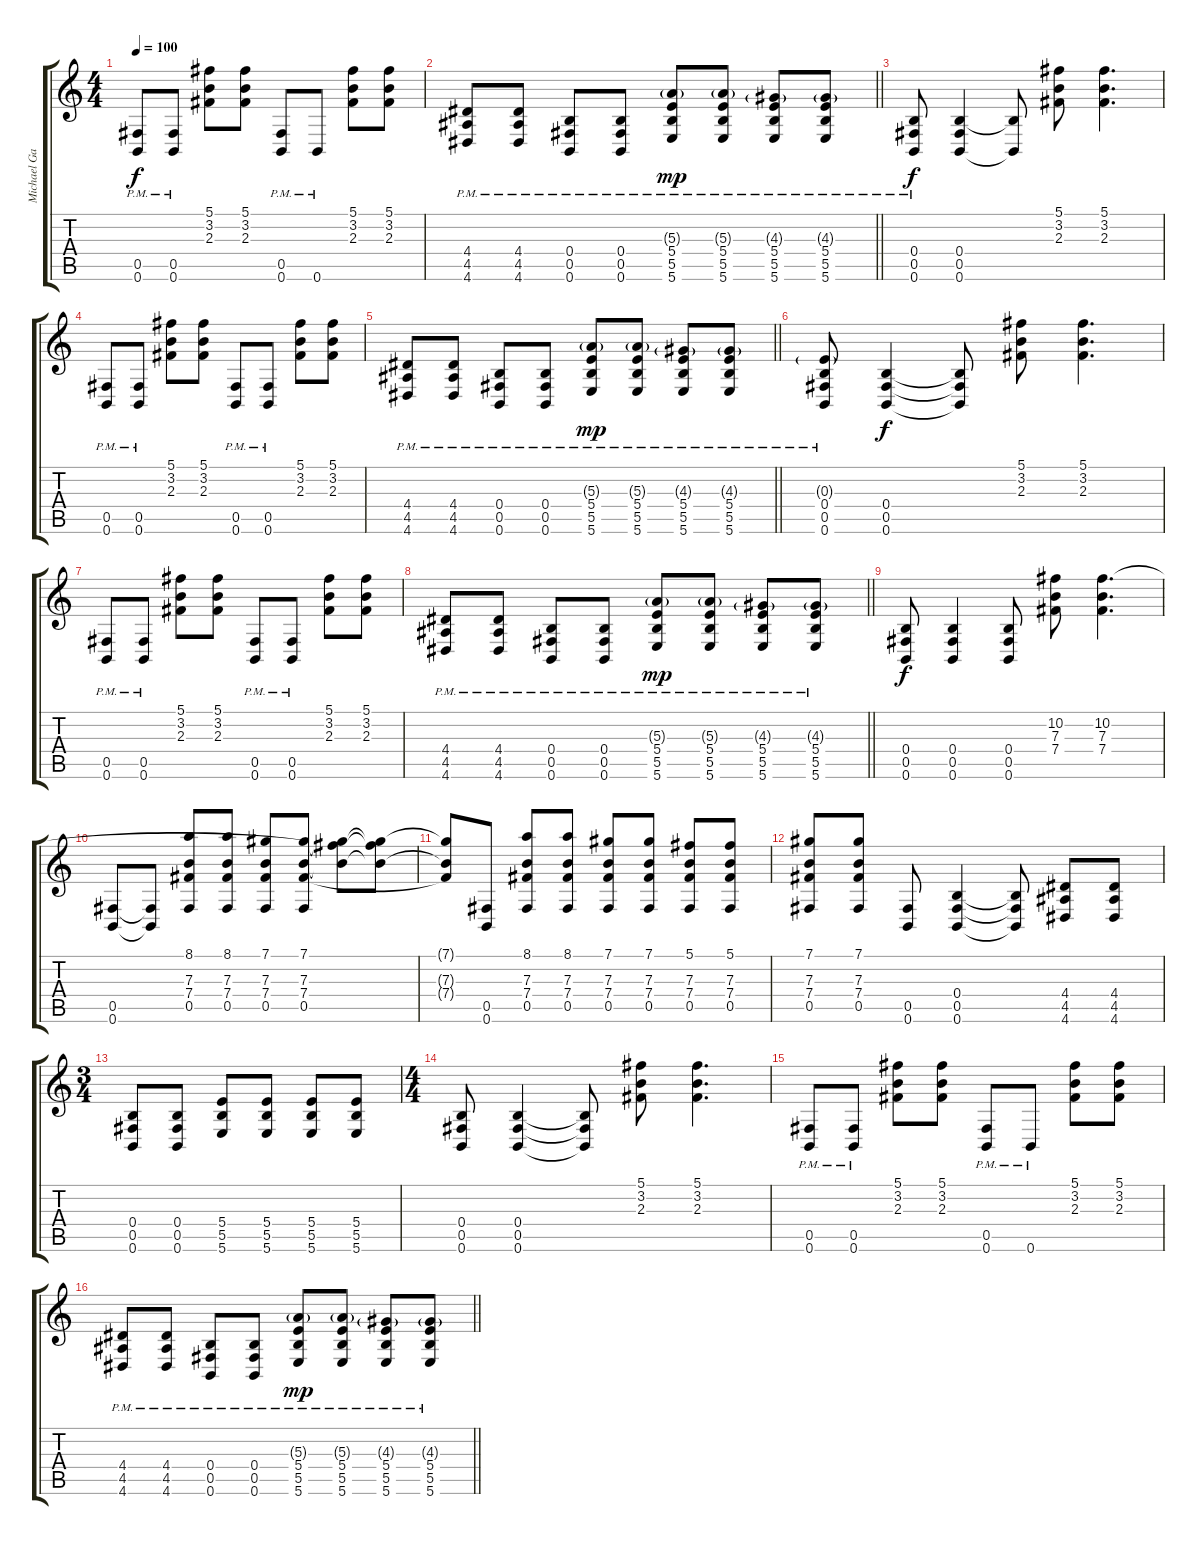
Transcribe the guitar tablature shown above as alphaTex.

\track ("Michael Gallagher" "Michael Ga") {instrument distortionguitar}
\staff {score tabs}
\tuning (Db4 Ab3 E3 B2 Gb2 B1) {hide}
\ts (4 4)
\tempo 100
\clef g2
\ks c
(0.5{pm} 0.6{pm}).8{dy f} (0.5{pm} 0.6{pm}).8 (5.1 3.2 2.3).8 (5.1 3.2 2.3).8 (0.5{pm} 0.6{pm}).8 0.6{pm}.8 (5.1 3.2 2.3).8 (5.1 3.2 2.3).8 |
\barLineRight lightlight
(4.4{pm} 4.5{pm} 4.6{pm}).8 (4.4{pm} 4.5{pm} 4.6{pm}).8 (0.4{pm} 0.5{pm} 0.6{pm}).8 (0.4{pm} 0.5{pm} 0.6{pm}).8 (5.3{g pm} 5.4{pm} 5.5{pm} 5.6{pm}).8{dy mp} (5.3{g pm} 5.4{pm} 5.5{pm} 5.6{pm}).8 (4.3{g pm} 5.4{pm} 5.5{pm} 5.6{pm}).8 (4.3{g pm} 5.4{pm} 5.5{pm} 5.6{pm}).8 |
(0.4{pm} 0.5{pm} 0.6{pm}).8{dy f} (0.4 0.5 0.6).4 (0.4{t} 0.6{t}).8 (5.1 3.2 2.3).8 (5.1 3.2 2.3).4{d} |
(0.5{pm} 0.6{pm}).8 (0.5{pm} 0.6{pm}).8 (5.1 3.2 2.3).8 (5.1 3.2 2.3).8 (0.5{pm} 0.6{pm}).8 (0.5{pm} 0.6{pm}).8 (5.1 3.2 2.3).8 (5.1 3.2 2.3).8 |
\barLineRight lightlight
(4.4{pm} 4.5{pm} 4.6{pm}).8 (4.4{pm} 4.5{pm} 4.6{pm}).8 (0.4{pm} 0.5{pm} 0.6{pm}).8 (0.4{pm} 0.5{pm} 0.6{pm}).8 (5.3{g pm} 5.4{pm} 5.5{pm} 5.6{pm}).8{dy mp} (5.3{g pm} 5.4{pm} 5.5{pm} 5.6{pm}).8 (4.3{g pm} 5.4{pm} 5.5{pm} 5.6{pm}).8 (4.3{g pm} 5.4{pm} 5.5{pm} 5.6{pm}).8 |
(0.3{g} 0.4{pm} 0.5{pm} 0.6{pm}).8 (0.4 0.5 0.6).4{dy f} (0.4{t} 0.5{t} 0.6{t}).8 (5.1 3.2 2.3).8 (5.1 3.2 2.3).4{d} |
(0.5{pm} 0.6{pm}).8 (0.5{pm} 0.6{pm}).8 (5.1 3.2 2.3).8 (5.1 3.2 2.3).8 (0.5{pm} 0.6{pm}).8 (0.5{pm} 0.6{pm}).8 (5.1 3.2 2.3).8 (5.1 3.2 2.3).8 |
\barLineRight lightlight
(4.4{pm} 4.5{pm} 4.6{pm}).8 (4.4{pm} 4.5{pm} 4.6{pm}).8 (0.4{pm} 0.5{pm} 0.6{pm}).8 (0.4{pm} 0.5{pm} 0.6{pm}).8 (5.3{g pm} 5.4{pm} 5.5{pm} 5.6{pm}).8{dy mp} (5.3{g pm} 5.4{pm} 5.5{pm} 5.6{pm}).8 (4.3{g pm} 5.4{pm} 5.5{pm} 5.6{pm}).8 (4.3{g pm} 5.4{pm} 5.5{pm} 5.6{pm}).8 |
(0.4 0.5 0.6).8{dy f} (0.4 0.5 0.6).4 (0.4 0.5 0.6).8 (10.2 7.3 7.4).8 (10.2 7.3 7.4).4{d} |
(0.5 0.6).8 (0.5{t} 0.6{t}).8 (8.1 7.3 7.4 0.5).8 (8.1 7.3 7.4 0.5).8 (7.1 7.3 7.4 0.5).8 (7.1 7.3 7.4 0.5).8 (7.1{t} 10.2{t} 7.3{t}).8 (7.1{t} 10.2{t} 7.3{t}).8 |
(7.1{t} 7.3{t} 7.4{t}).8 (0.5 0.6).8 (8.1 7.3 7.4 0.5).8 (8.1 7.3 7.4 0.5).8 (7.1 7.3 7.4 0.5).8 (7.1 7.3 7.4 0.5).8 (5.1 7.3 7.4 0.5).8 (5.1 7.3 7.4 0.5).8 |
(7.1 7.3 7.4 0.5).8 (7.1 7.3 7.4 0.5).8 (0.5 0.6).8 (0.4 0.5 0.6).4 (0.4{t} 0.5{t} 0.6{t}).8 (4.4 4.5 4.6).8 (4.4 4.5 4.6).8 |
\ts (3 4)
(0.4 0.5 0.6).8 (0.4 0.5 0.6).8 (5.4 5.5 5.6).8 (5.4 5.5 5.6).8 (5.4 5.5 5.6).8 (5.4 5.5 5.6).8 |
\ts (4 4)
(0.4 0.5 0.6).8 (0.4 0.5 0.6).4 (0.4{t} 0.5{t} 0.6{t}).8 (5.1 3.2 2.3).8 (5.1 3.2 2.3).4{d} |
(0.5{pm} 0.6{pm}).8 (0.5{pm} 0.6{pm}).8 (5.1 3.2 2.3).8 (5.1 3.2 2.3).8 (0.5{pm} 0.6{pm}).8 0.6{pm}.8 (5.1 3.2 2.3).8 (5.1 3.2 2.3).8 |
\barLineRight lightlight
(4.4{pm} 4.5{pm} 4.6{pm}).8 (4.4{pm} 4.5{pm} 4.6{pm}).8 (0.4{pm} 0.5{pm} 0.6{pm}).8 (0.4{pm} 0.5{pm} 0.6{pm}).8 (5.3{g pm} 5.4{pm} 5.5{pm} 5.6{pm}).8{dy mp} (5.3{g pm} 5.4{pm} 5.5{pm} 5.6{pm}).8 (4.3{g pm} 5.4{pm} 5.5{pm} 5.6{pm}).8 (4.3{g pm} 5.4{pm} 5.5{pm} 5.6{pm}).8
